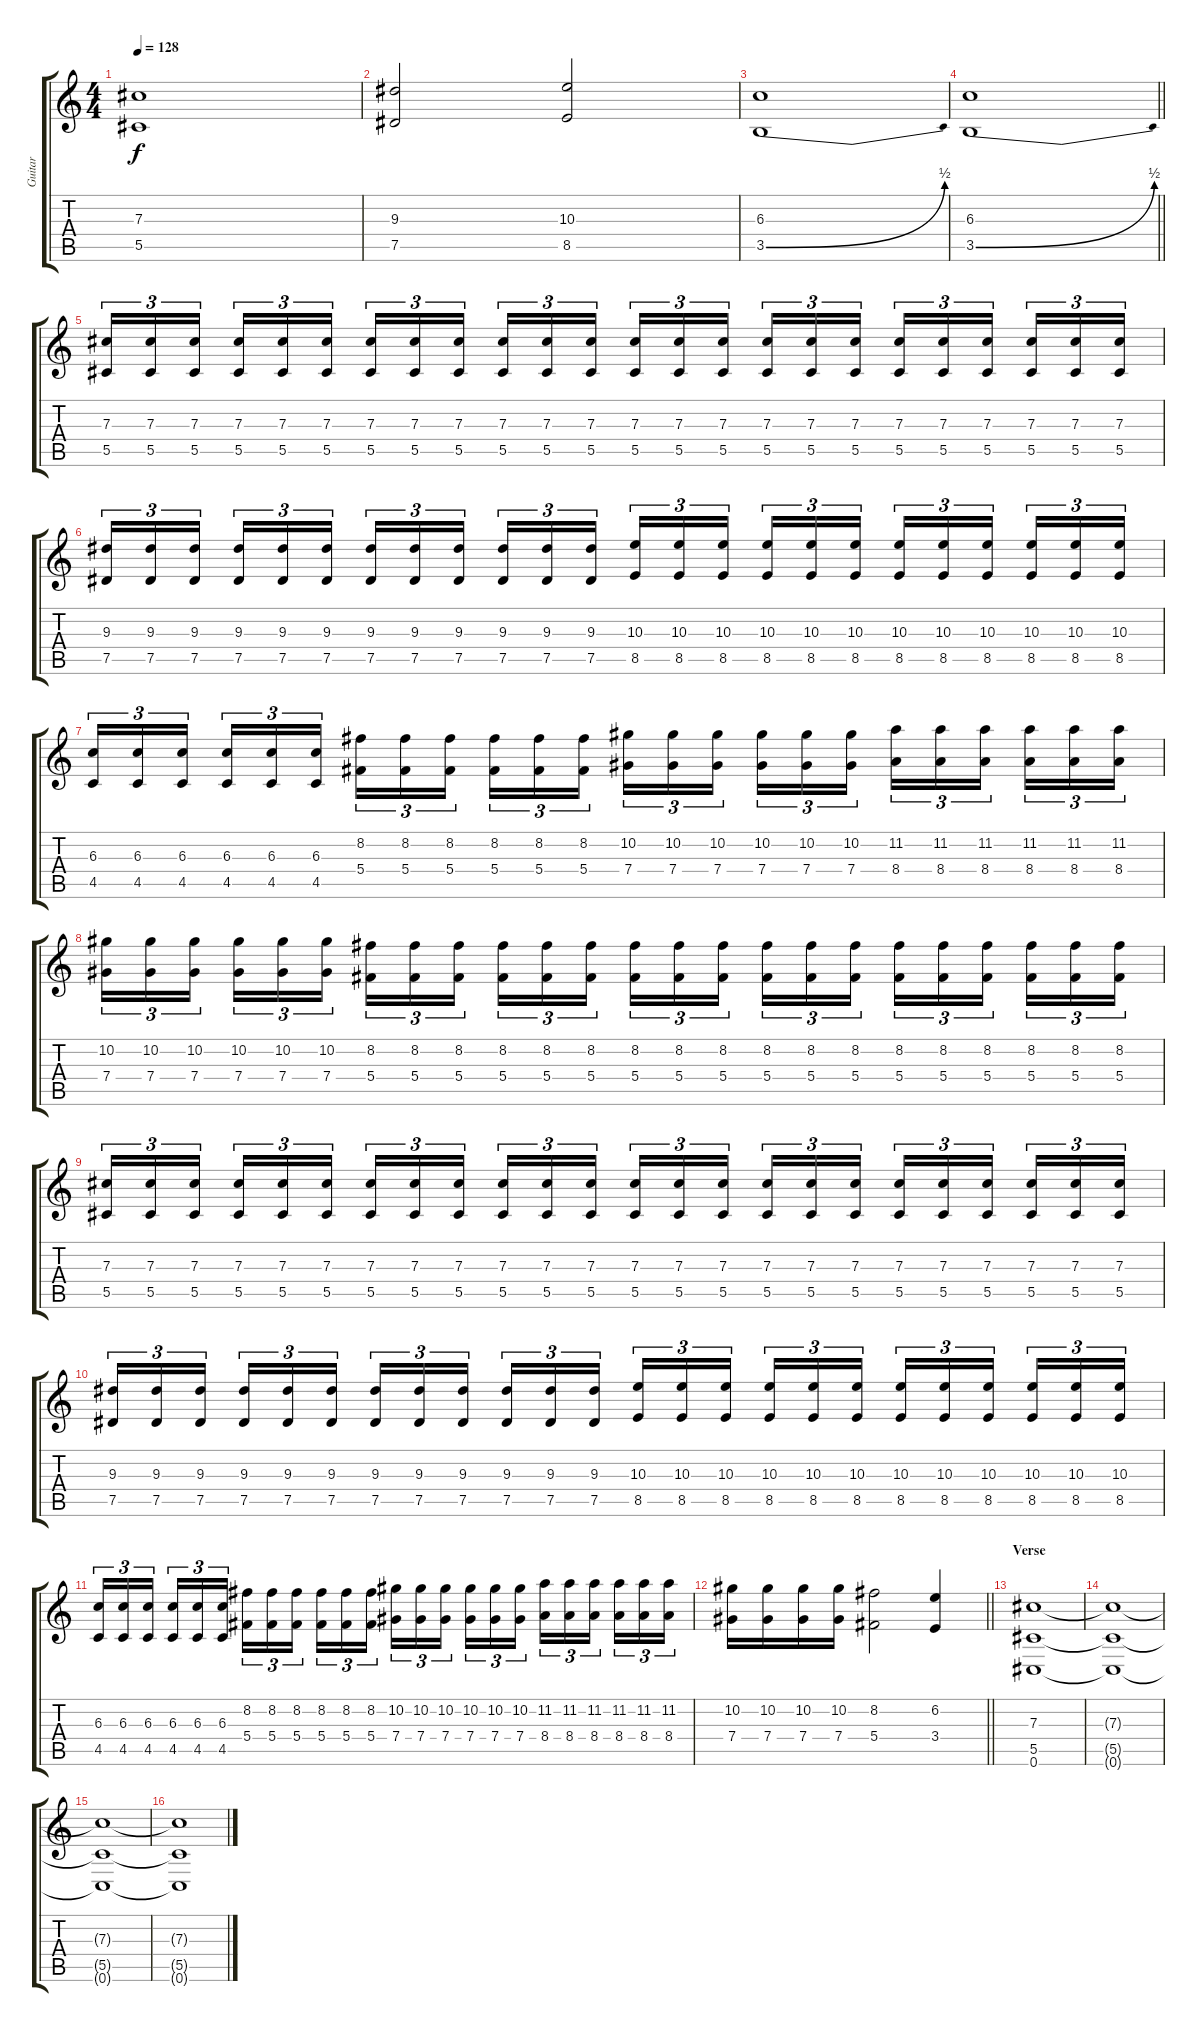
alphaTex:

\track ("Guitar" "Guitar") {instrument distortionguitar}
\staff {score tabs}
\tuning (Eb4 Bb3 Gb3 Db3 Ab2 Db2) {hide}
\ts (4 4)
\tempo 128
\clef g2
\ks c
(7.3 5.5).1{dy f} |
(9.3 7.5).2 (10.3 8.5).2 |
(6.3 3.5{be (bend 0 0 60 2)}).1 |
\barLineRight lightlight
(6.3 3.5{be (bend 0 0 60 2)}).1 |
\section ("" "")
(7.3 5.5).16{tu (3 2)} (7.3 5.5).16{tu (3 2)} (7.3 5.5).16{tu (3 2) beam splitsecondary} (7.3 5.5).16{tu (3 2)} (7.3 5.5).16{tu (3 2)} (7.3 5.5).16{tu (3 2)} (7.3 5.5).16{tu (3 2)} (7.3 5.5).16{tu (3 2)} (7.3 5.5).16{tu (3 2) beam splitsecondary} (7.3 5.5).16{tu (3 2)} (7.3 5.5).16{tu (3 2)} (7.3 5.5).16{tu (3 2)} (7.3 5.5).16{tu (3 2)} (7.3 5.5).16{tu (3 2)} (7.3 5.5).16{tu (3 2) beam splitsecondary} (7.3 5.5).16{tu (3 2)} (7.3 5.5).16{tu (3 2)} (7.3 5.5).16{tu (3 2)} (7.3 5.5).16{tu (3 2)} (7.3 5.5).16{tu (3 2)} (7.3 5.5).16{tu (3 2) beam splitsecondary} (7.3 5.5).16{tu (3 2)} (7.3 5.5).16{tu (3 2)} (7.3 5.5).16{tu (3 2)} |
(9.3 7.5).16{tu (3 2)} (9.3 7.5).16{tu (3 2)} (9.3 7.5).16{tu (3 2) beam splitsecondary} (9.3 7.5).16{tu (3 2)} (9.3 7.5).16{tu (3 2)} (9.3 7.5).16{tu (3 2)} (9.3 7.5).16{tu (3 2)} (9.3 7.5).16{tu (3 2)} (9.3 7.5).16{tu (3 2) beam splitsecondary} (9.3 7.5).16{tu (3 2)} (9.3 7.5).16{tu (3 2)} (9.3 7.5).16{tu (3 2)} (10.3 8.5).16{tu (3 2)} (10.3 8.5).16{tu (3 2)} (10.3 8.5).16{tu (3 2) beam splitsecondary} (10.3 8.5).16{tu (3 2)} (10.3 8.5).16{tu (3 2)} (10.3 8.5).16{tu (3 2)} (10.3 8.5).16{tu (3 2)} (10.3 8.5).16{tu (3 2)} (10.3 8.5).16{tu (3 2) beam splitsecondary} (10.3 8.5).16{tu (3 2)} (10.3 8.5).16{tu (3 2)} (10.3 8.5).16{tu (3 2)} |
(6.3 4.5).16{tu (3 2)} (6.3 4.5).16{tu (3 2)} (6.3 4.5).16{tu (3 2) beam splitsecondary} (6.3 4.5).16{tu (3 2)} (6.3 4.5).16{tu (3 2)} (6.3 4.5).16{tu (3 2)} (8.2 5.4).16{tu (3 2)} (8.2 5.4).16{tu (3 2)} (8.2 5.4).16{tu (3 2) beam splitsecondary} (8.2 5.4).16{tu (3 2)} (8.2 5.4).16{tu (3 2)} (8.2 5.4).16{tu (3 2)} (10.2 7.4).16{tu (3 2)} (10.2 7.4).16{tu (3 2)} (10.2 7.4).16{tu (3 2) beam splitsecondary} (10.2 7.4).16{tu (3 2)} (10.2 7.4).16{tu (3 2)} (10.2 7.4).16{tu (3 2)} (11.2 8.4).16{tu (3 2)} (11.2 8.4).16{tu (3 2)} (11.2 8.4).16{tu (3 2) beam splitsecondary} (11.2 8.4).16{tu (3 2)} (11.2 8.4).16{tu (3 2)} (11.2 8.4).16{tu (3 2)} |
(10.2 7.4).16{tu (3 2)} (10.2 7.4).16{tu (3 2)} (10.2 7.4).16{tu (3 2) beam splitsecondary} (10.2 7.4).16{tu (3 2)} (10.2 7.4).16{tu (3 2)} (10.2 7.4).16{tu (3 2)} (8.2 5.4).16{tu (3 2)} (8.2 5.4).16{tu (3 2)} (8.2 5.4).16{tu (3 2) beam splitsecondary} (8.2 5.4).16{tu (3 2)} (8.2 5.4).16{tu (3 2)} (8.2 5.4).16{tu (3 2)} (8.2 5.4).16{tu (3 2)} (8.2 5.4).16{tu (3 2)} (8.2 5.4).16{tu (3 2) beam splitsecondary} (8.2 5.4).16{tu (3 2)} (8.2 5.4).16{tu (3 2)} (8.2 5.4).16{tu (3 2)} (8.2 5.4).16{tu (3 2)} (8.2 5.4).16{tu (3 2)} (8.2 5.4).16{tu (3 2) beam splitsecondary} (8.2 5.4).16{tu (3 2)} (8.2 5.4).16{tu (3 2)} (8.2 5.4).16{tu (3 2)} |
(7.3 5.5).16{tu (3 2)} (7.3 5.5).16{tu (3 2)} (7.3 5.5).16{tu (3 2) beam splitsecondary} (7.3 5.5).16{tu (3 2)} (7.3 5.5).16{tu (3 2)} (7.3 5.5).16{tu (3 2)} (7.3 5.5).16{tu (3 2)} (7.3 5.5).16{tu (3 2)} (7.3 5.5).16{tu (3 2) beam splitsecondary} (7.3 5.5).16{tu (3 2)} (7.3 5.5).16{tu (3 2)} (7.3 5.5).16{tu (3 2)} (7.3 5.5).16{tu (3 2)} (7.3 5.5).16{tu (3 2)} (7.3 5.5).16{tu (3 2) beam splitsecondary} (7.3 5.5).16{tu (3 2)} (7.3 5.5).16{tu (3 2)} (7.3 5.5).16{tu (3 2)} (7.3 5.5).16{tu (3 2)} (7.3 5.5).16{tu (3 2)} (7.3 5.5).16{tu (3 2) beam splitsecondary} (7.3 5.5).16{tu (3 2)} (7.3 5.5).16{tu (3 2)} (7.3 5.5).16{tu (3 2)} |
(9.3 7.5).16{tu (3 2)} (9.3 7.5).16{tu (3 2)} (9.3 7.5).16{tu (3 2) beam splitsecondary} (9.3 7.5).16{tu (3 2)} (9.3 7.5).16{tu (3 2)} (9.3 7.5).16{tu (3 2)} (9.3 7.5).16{tu (3 2)} (9.3 7.5).16{tu (3 2)} (9.3 7.5).16{tu (3 2) beam splitsecondary} (9.3 7.5).16{tu (3 2)} (9.3 7.5).16{tu (3 2)} (9.3 7.5).16{tu (3 2)} (10.3 8.5).16{tu (3 2)} (10.3 8.5).16{tu (3 2)} (10.3 8.5).16{tu (3 2) beam splitsecondary} (10.3 8.5).16{tu (3 2)} (10.3 8.5).16{tu (3 2)} (10.3 8.5).16{tu (3 2)} (10.3 8.5).16{tu (3 2)} (10.3 8.5).16{tu (3 2)} (10.3 8.5).16{tu (3 2) beam splitsecondary} (10.3 8.5).16{tu (3 2)} (10.3 8.5).16{tu (3 2)} (10.3 8.5).16{tu (3 2)} |
(6.3 4.5).16{tu (3 2)} (6.3 4.5).16{tu (3 2)} (6.3 4.5).16{tu (3 2) beam splitsecondary} (6.3 4.5).16{tu (3 2)} (6.3 4.5).16{tu (3 2)} (6.3 4.5).16{tu (3 2)} (8.2 5.4).16{tu (3 2)} (8.2 5.4).16{tu (3 2)} (8.2 5.4).16{tu (3 2) beam splitsecondary} (8.2 5.4).16{tu (3 2)} (8.2 5.4).16{tu (3 2)} (8.2 5.4).16{tu (3 2)} (10.2 7.4).16{tu (3 2)} (10.2 7.4).16{tu (3 2)} (10.2 7.4).16{tu (3 2) beam splitsecondary} (10.2 7.4).16{tu (3 2)} (10.2 7.4).16{tu (3 2)} (10.2 7.4).16{tu (3 2)} (11.2 8.4).16{tu (3 2)} (11.2 8.4).16{tu (3 2)} (11.2 8.4).16{tu (3 2) beam splitsecondary} (11.2 8.4).16{tu (3 2)} (11.2 8.4).16{tu (3 2)} (11.2 8.4).16{tu (3 2)} |
\barLineRight lightlight
(10.2 7.4).16 (10.2 7.4).16 (10.2 7.4).16 (10.2 7.4).16 (8.2 5.4).2 (6.2 3.4).4 |
\section ("" "Verse")
(7.3 5.5 0.6).1{volume 10} |
(7.3{t} 5.5{t} 0.6{t}).1 |
(7.3{t} 5.5{t} 0.6{t}).1 |
(7.3{t} 5.5{t} 0.6{t}).1
